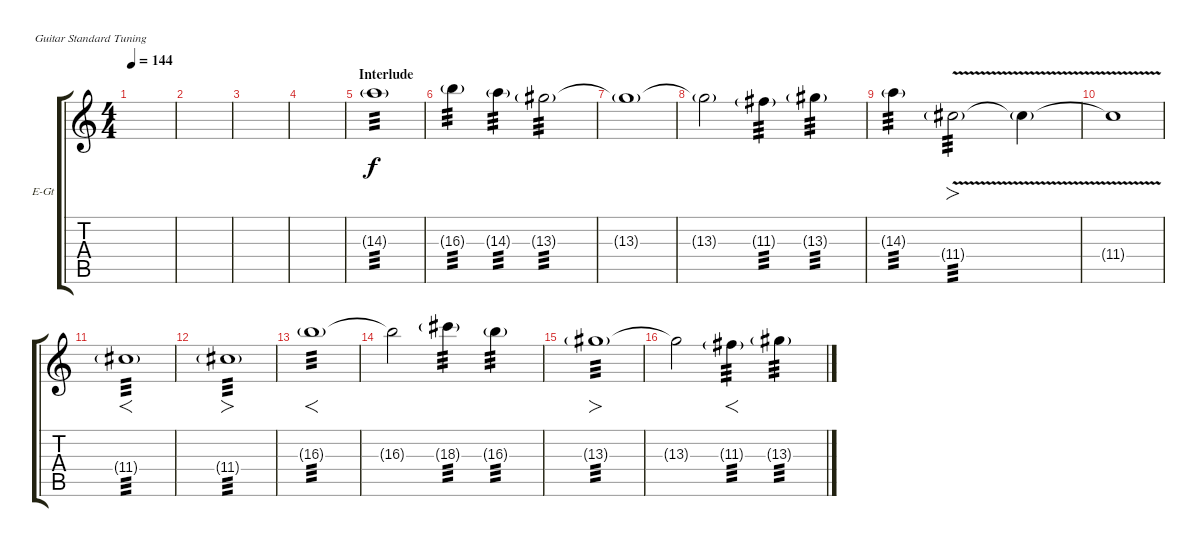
\bracketExtendMode groupsimilarinstruments
\firstSystemTrackNameOrientation horizontal
\otherSystemsTrackNameOrientation horizontal
\track ("Guitar 3" "E-Gt") {instrument overdrivenguitar}
\staff {score tabs}
\tuning (E4 B3 G3 D3 A2 E2)
\ts (4 4)
\tempo 144
\clef g2
\scale
0.333333
\ks c
|
\scale
0.333333 |
\scale
0.333333 |
\scale
0.333333 |
\section ("" "Interlude")
\scale
0.333333 14.3{g}.1{tp 3} |
\scale
0.333333 16.3{g}.4{tp 3} 14.3{g}.4{tp 3} 13.3{g}.2{tp 3} |
\scale
0.333333 13.3{g t}.1 |
\scale
0.333333 13.3{g t}.2 11.3{g}.4{tp 3} 13.3{g}.4{tp 3} |
\scale
0.333333 14.3{g}.4{tp 3} 11.4{v g}.2{fo tp 3} 11.4{v g t}.4 |
\scale
0.333333 11.4{v t}.1 |
\scale
0.333333 11.4{g}.1{f tp 3} |
\scale
0.333333 11.4{g}.1{fo tp 3} |
\scale
0.333333 16.3{g}.1{f tp 3} |
\scale
0.333333 16.3{t}.2 18.3{g}.4{tp 3} 16.3{g}.4{tp 3} |
\scale
0.333333 13.3{g}.1{fo tp 3} |
\scale
0.333333 13.3{t}.2 11.3{g}.4{f tp 3} 13.3{g}.4{tp 3}
